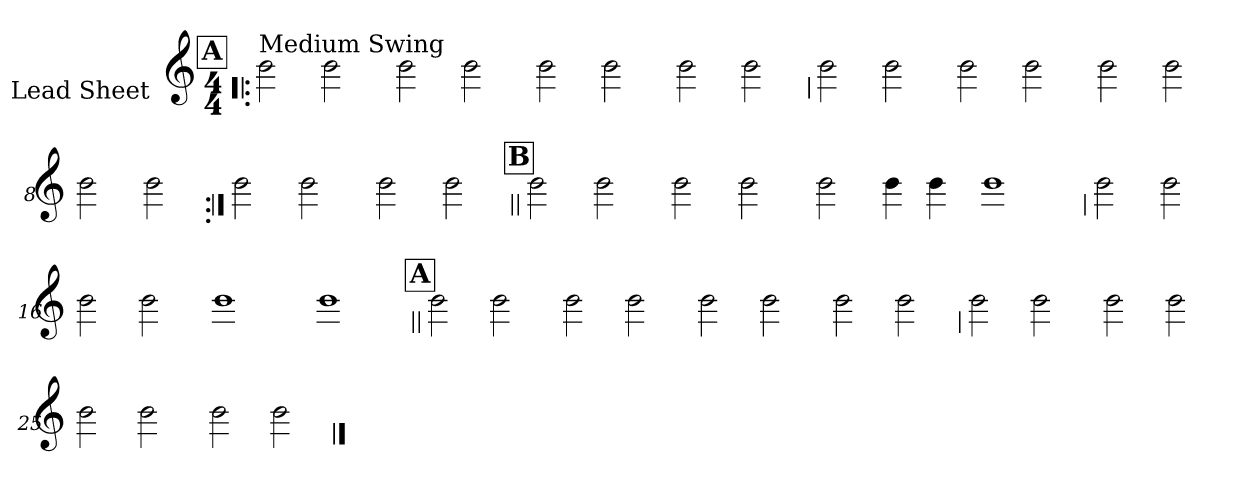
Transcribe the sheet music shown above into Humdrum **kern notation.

**kern
*part1
*staff1
*I"Lead Sheet
*stria0
*clefG2
*k[]
*C:
*M4/4
!!LO:REH:place=s1:a:t=A
=1!|:
!LO:TX:a:t=Medium Swing
2b
2b
=2-
2b
2b
=3-
2b
2b
=4-
2b
2b
!!LO:LB:g=z
=5
2b
2b
=6-
2b
2b
=7-
2b
2b
=8-
2b
2b
!!LO:LB:g=z
=9:|!
2b
2b
=10-
2b
2b
!!LO:LB:g=z
!!LO:REH:place=s1:a:t=B
=11||
2b
2b
=12-
2b
2b
=13-
2b
4b
4b
=14-
1b
!!LO:LB:g=z
=15
2b
2b
=16-
2b
2b
=17-
1b
=18-
1b
!!LO:LB:g=z
!!LO:REH:place=s1:a:t=A
=19||
2b
2b
=20-
2b
2b
=21-
2b
2b
=22-
2b
2b
!!LO:LB:g=z
=23
2b
2b
=24-
2b
2b
=25-
2b
2b
=26-
2b
2b
==
*-
